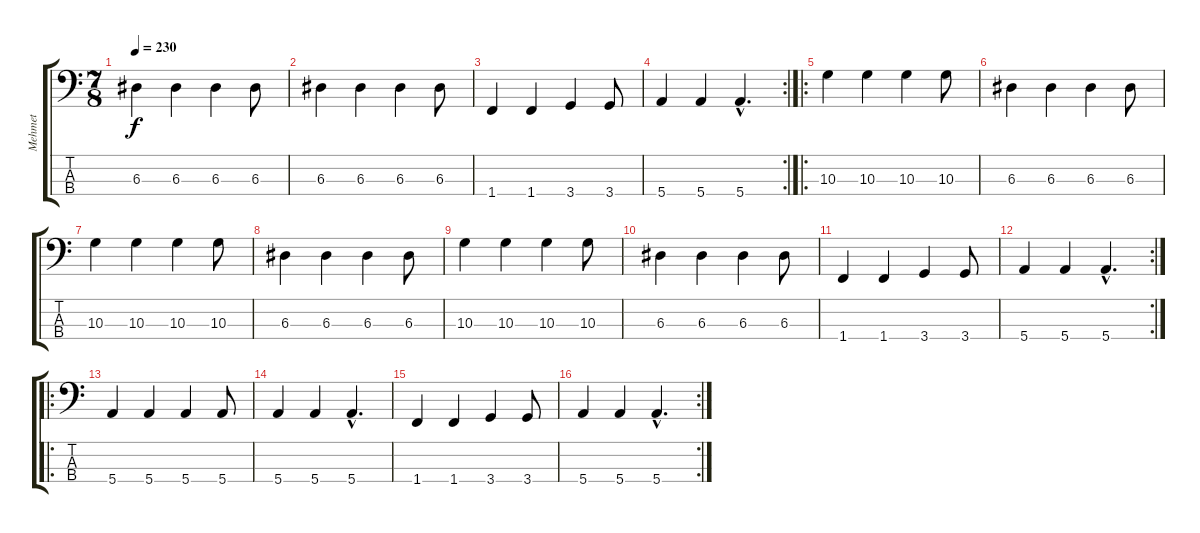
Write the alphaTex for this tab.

\track ("Mehmet" "Mehmet") {instrument electricbassfinger}
\staff {score tabs}
\tuning (G2 D2 A1 E1) {hide}
\ts (7 8)
\tempo 230
\clef f4
\ks c
6.3.4{dy f} 6.3.4 6.3.4 6.3.8 |
6.3.4 6.3.4 6.3.4 6.3.8 |
1.4.4 1.4.4 3.4.4 3.4.8 |
\rc 2
5.4.4 5.4.4 5.4{hac}.4{d} |
\ro
10.3.4 10.3.4 10.3.4 10.3.8 |
6.3.4 6.3.4 6.3.4 6.3.8 |
10.3.4 10.3.4 10.3.4 10.3.8 |
6.3.4 6.3.4 6.3.4 6.3.8 |
10.3.4 10.3.4 10.3.4 10.3.8 |
6.3.4 6.3.4 6.3.4 6.3.8 |
1.4.4 1.4.4 3.4.4 3.4.8 |
\rc 2
5.4.4 5.4.4 5.4{hac}.4{d} |
\ro
5.4.4 5.4.4 5.4.4 5.4.8 |
5.4.4 5.4.4 5.4{hac}.4{d} |
1.4.4 1.4.4 3.4.4 3.4.8 |
\rc 2
5.4.4 5.4.4 5.4{hac}.4{d}
